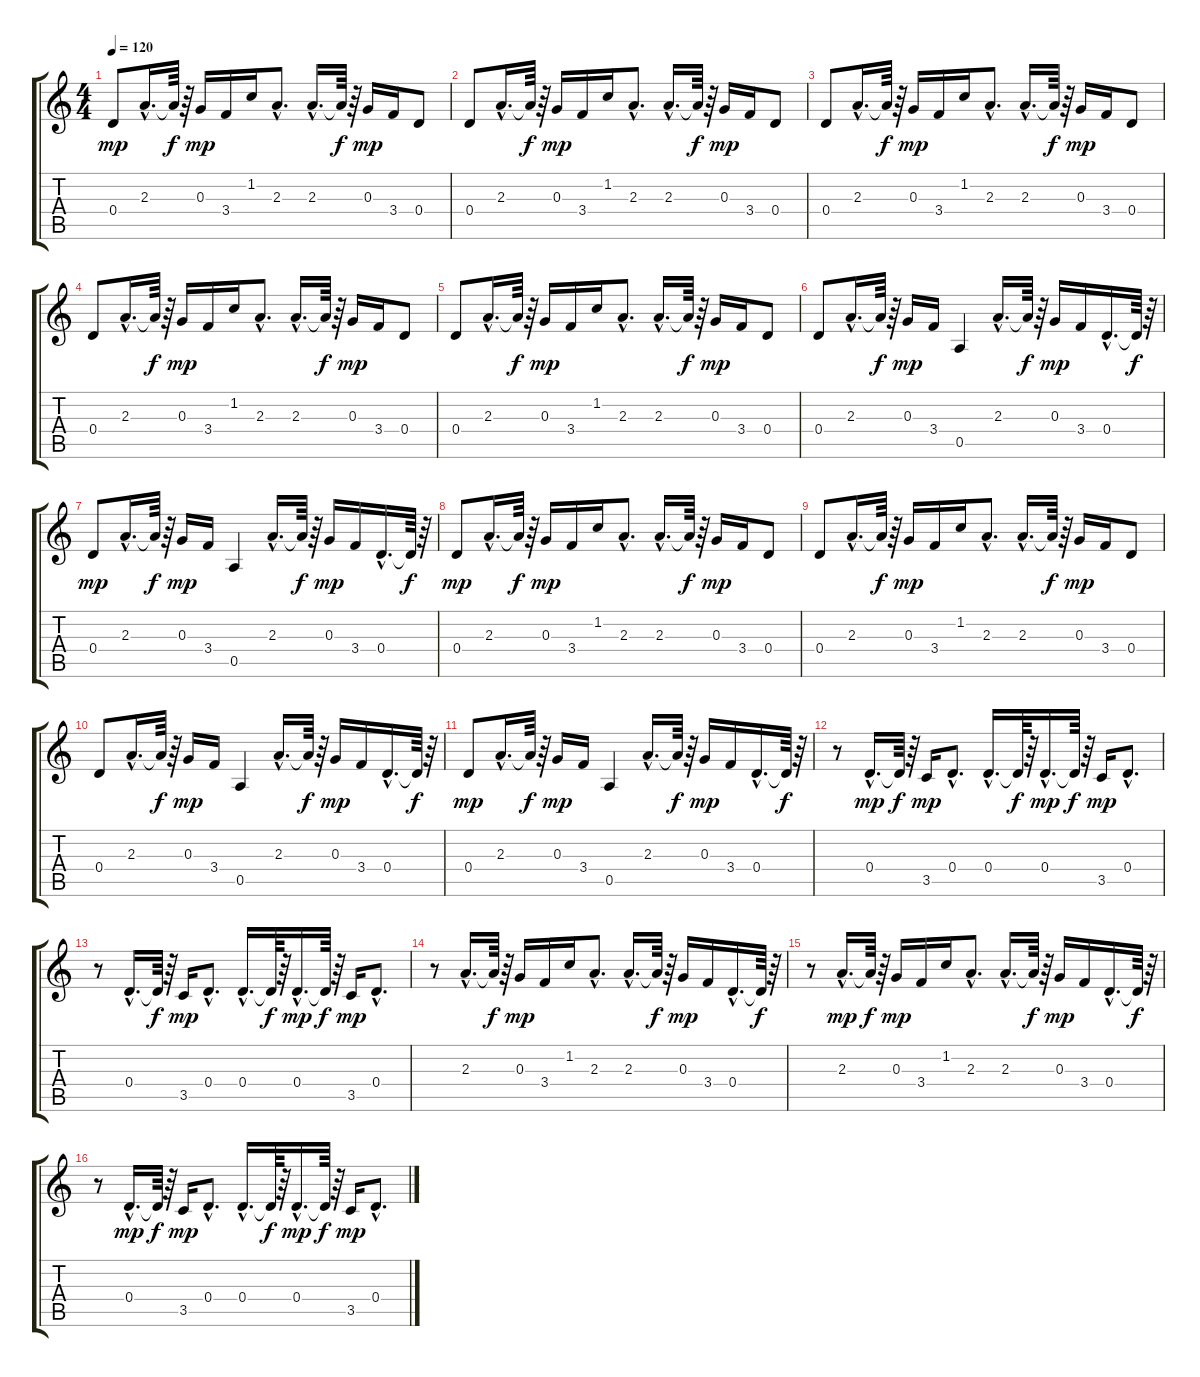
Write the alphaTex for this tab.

\track "" {instrument synthbass2}
\staff {score tabs}
\tuning (E4 B3 G3 D3 A2 E2) {hide}
\ts (4 4)
\tempo 120
\clef g2
\ks c
0.4.8{dy mp} 2.3{hac}.16{d} 2.3{t}.64{dy f} r.64 0.3.16{dy mp} 3.4.16 1.2.16 2.3{hac}.8{d} 2.3{hac}.16{d} 2.3{t}.64{dy f} r.64 0.3.16{dy mp} 3.4.16 0.4.8 |
0.4.8 2.3{hac}.16{d} 2.3{t}.64{dy f} r.64 0.3.16{dy mp} 3.4.16 1.2.16 2.3{hac}.8{d} 2.3{hac}.16{d} 2.3{t}.64{dy f} r.64 0.3.16{dy mp} 3.4.16 0.4.8 |
0.4.8 2.3{hac}.16{d} 2.3{t}.64{dy f} r.64 0.3.16{dy mp} 3.4.16 1.2.16 2.3{hac}.8{d} 2.3{hac}.16{d} 2.3{t}.64{dy f} r.64 0.3.16{dy mp} 3.4.16 0.4.8 |
0.4.8 2.3{hac}.16{d} 2.3{t}.64{dy f} r.64 0.3.16{dy mp} 3.4.16 1.2.16 2.3{hac}.8{d} 2.3{hac}.16{d} 2.3{t}.64{dy f} r.64 0.3.16{dy mp} 3.4.16 0.4.8 |
0.4.8 2.3{hac}.16{d} 2.3{t}.64{dy f} r.64 0.3.16{dy mp} 3.4.16 1.2.16 2.3{hac}.8{d} 2.3{hac}.16{d} 2.3{t}.64{dy f} r.64 0.3.16{dy mp} 3.4.16 0.4.8 |
0.4.8 2.3{hac}.16{d} 2.3{t}.64{dy f} r.64 0.3.16{dy mp} 3.4.16 0.5.4 2.3{hac}.16{d} 2.3{t}.64{dy f} r.64 0.3.16{dy mp} 3.4.16 0.4{hac}.16{d} 0.4{t}.64{dy f} r.64 |
0.4.8{dy mp} 2.3{hac}.16{d} 2.3{t}.64{dy f} r.64 0.3.16{dy mp} 3.4.16 0.5.4 2.3{hac}.16{d} 2.3{t}.64{dy f} r.64 0.3.16{dy mp} 3.4.16 0.4{hac}.16{d} 0.4{t}.64{dy f} r.64 |
0.4.8{dy mp} 2.3{hac}.16{d} 2.3{t}.64{dy f} r.64 0.3.16{dy mp} 3.4.16 1.2.16 2.3{hac}.8{d} 2.3{hac}.16{d} 2.3{t}.64{dy f} r.64 0.3.16{dy mp} 3.4.16 0.4.8 |
0.4.8 2.3{hac}.16{d} 2.3{t}.64{dy f} r.64 0.3.16{dy mp} 3.4.16 1.2.16 2.3{hac}.8{d} 2.3{hac}.16{d} 2.3{t}.64{dy f} r.64 0.3.16{dy mp} 3.4.16 0.4.8 |
0.4.8 2.3{hac}.16{d} 2.3{t}.64{dy f} r.64 0.3.16{dy mp} 3.4.16 0.5.4 2.3{hac}.16{d} 2.3{t}.64{dy f} r.64 0.3.16{dy mp} 3.4.16 0.4{hac}.16{d} 0.4{t}.64{dy f} r.64 |
0.4.8{dy mp} 2.3{hac}.16{d} 2.3{t}.64{dy f} r.64 0.3.16{dy mp} 3.4.16 0.5.4 2.3{hac}.16{d} 2.3{t}.64{dy f} r.64 0.3.16{dy mp} 3.4.16 0.4{hac}.16{d} 0.4{t}.64{dy f} r.64 |
r.8 0.4{hac}.16{d dy mp} 0.4{t}.64{dy f} r.64 3.5.16{dy mp} 0.4{hac}.8{d} 0.4{hac}.16{d} 0.4{t}.64{dy f} r.64 0.4{hac}.16{d dy mp} 0.4{t}.64{dy f} r.64 3.5.16{dy mp} 0.4{hac}.8{d} |
r.8 0.4{hac}.16{d} 0.4{t}.64{dy f} r.64 3.5.16{dy mp} 0.4{hac}.8{d} 0.4{hac}.16{d} 0.4{t}.64{dy f} r.64 0.4{hac}.16{d dy mp} 0.4{t}.64{dy f} r.64 3.5.16{dy mp} 0.4{hac}.8{d} |
r.8 2.3{hac}.16{d} 2.3{t}.64{dy f} r.64 0.3.16{dy mp} 3.4.16 1.2.16 2.3{hac}.8{d} 2.3{hac}.16{d} 2.3{t}.64{dy f} r.64 0.3.16{dy mp} 3.4.16 0.4{hac}.16{d} 0.4{t}.64{dy f} r.64 |
r.8 2.3{hac}.16{d dy mp} 2.3{t}.64{dy f} r.64 0.3.16{dy mp} 3.4.16 1.2.16 2.3{hac}.8{d} 2.3{hac}.16{d} 2.3{t}.64{dy f} r.64 0.3.16{dy mp} 3.4.16 0.4{hac}.16{d} 0.4{t}.64{dy f} r.64 |
r.8 0.4{hac}.16{d dy mp} 0.4{t}.64{dy f} r.64 3.5.16{dy mp} 0.4{hac}.8{d} 0.4{hac}.16{d} 0.4{t}.64{dy f} r.64 0.4{hac}.16{d dy mp} 0.4{t}.64{dy f} r.64 3.5.16{dy mp} 0.4{hac}.8{d}
